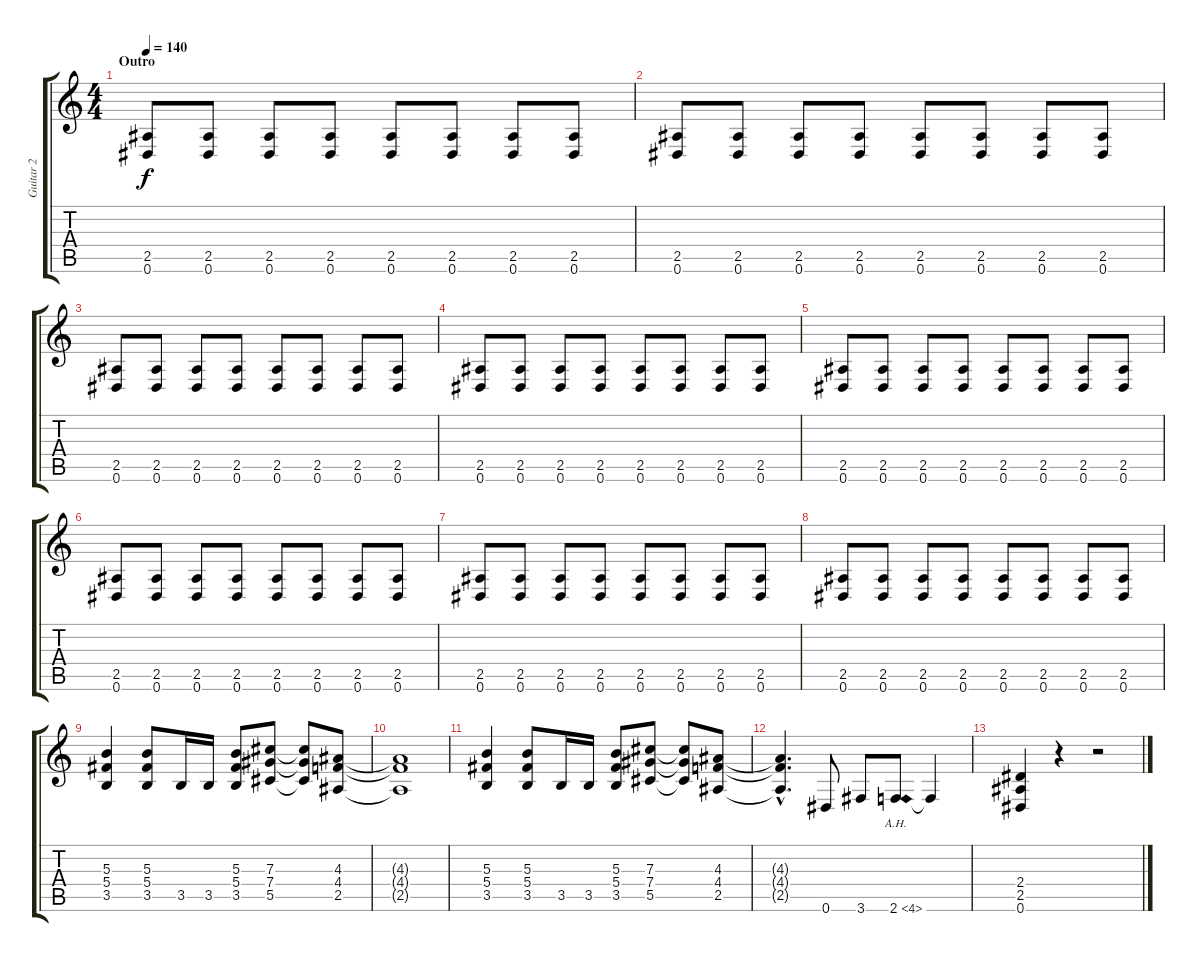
\track ("Guitar 2" "Guitar 2") {instrument overdrivenguitar}
\staff {score tabs}
\tuning (Eb4 Bb3 Gb3 Db3 Ab2 Eb2) {hide}
\ts (4 4)
\section ("" "Outro")
\tempo 140
\clef g2
\ks c
(2.5 0.6).8{dy f} (2.5 0.6).8 (2.5 0.6).8 (2.5 0.6).8 (2.5 0.6).8 (2.5 0.6).8 (2.5 0.6).8 (2.5 0.6).8 |
(2.5 0.6).8 (2.5 0.6).8 (2.5 0.6).8 (2.5 0.6).8 (2.5 0.6).8 (2.5 0.6).8 (2.5 0.6).8 (2.5 0.6).8 |
(2.5 0.6).8 (2.5 0.6).8 (2.5 0.6).8 (2.5 0.6).8 (2.5 0.6).8 (2.5 0.6).8 (2.5 0.6).8 (2.5 0.6).8 |
(2.5 0.6).8 (2.5 0.6).8 (2.5 0.6).8 (2.5 0.6).8 (2.5 0.6).8 (2.5 0.6).8 (2.5 0.6).8 (2.5 0.6).8 |
(2.5 0.6).8 (2.5 0.6).8 (2.5 0.6).8 (2.5 0.6).8 (2.5 0.6).8 (2.5 0.6).8 (2.5 0.6).8 (2.5 0.6).8 |
(2.5 0.6).8 (2.5 0.6).8 (2.5 0.6).8 (2.5 0.6).8 (2.5 0.6).8 (2.5 0.6).8 (2.5 0.6).8 (2.5 0.6).8 |
(2.5 0.6).8 (2.5 0.6).8 (2.5 0.6).8 (2.5 0.6).8 (2.5 0.6).8 (2.5 0.6).8 (2.5 0.6).8 (2.5 0.6).8 |
(2.5 0.6).8 (2.5 0.6).8 (2.5 0.6).8 (2.5 0.6).8 (2.5 0.6).8 (2.5 0.6).8 (2.5 0.6).8 (2.5 0.6).8 |
(5.3 5.4 3.5).4 (5.3 5.4 3.5).8 3.5.16 3.5.16 (5.3 5.4 3.5).8 (7.3 7.4 5.5).8 (7.3{t} 7.4{t} 5.5{t}).8 (4.3 4.4 2.5).8 |
(4.3{t} 4.4{t} 2.5{t}).1 |
(5.3 5.4 3.5).4 (5.3 5.4 3.5).8 3.5.16 3.5.16 (5.3 5.4 3.5).8 (7.3 7.4 5.5).8 (7.3{t} 7.4{t} 5.5{t}).8 (4.3 4.4 2.5).8 |
(4.3{hac t} 4.4{hac t} 2.5{hac t}).4{d} 0.6.8 3.6.8 2.6{ah 2}.8 2.6{t}.4 |
(2.4 2.5 0.6).4 r.4 r.2
